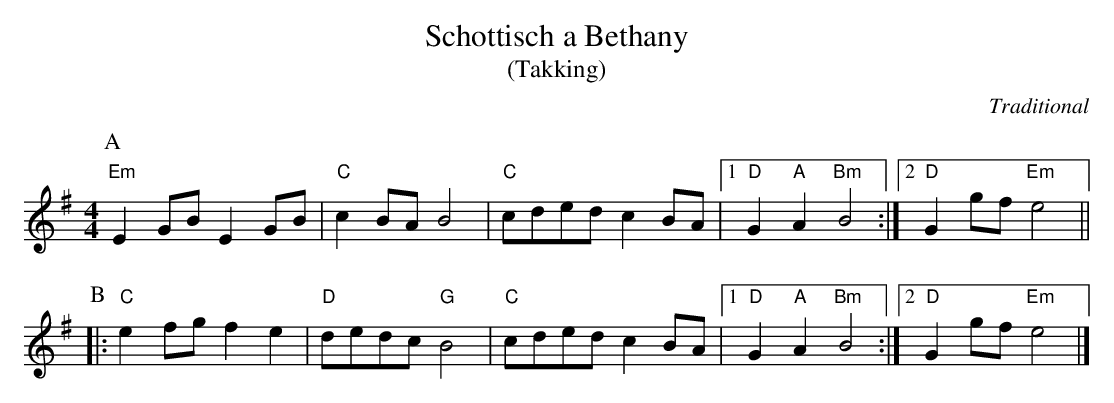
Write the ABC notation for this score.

X:1
T:Schottisch a Bethany
T:(Takking)
C:Traditional
M:4/4
L:1/8
K:E minor
P:A
"Em"E2 GB E2 GB | "C"c2 BA B4 | "C"cded c2 BA |1 "D"G2 "A"A2 "Bm"B4 :|2\
"D"G2 gf "Em"e4 ||
P:B
|: "C"e2 fg f2 e2 | "D"dedc "G"B4 | "C"cded c2 BA |1 \
"D"G2 "A"A2 "Bm"B4 :|2 "D"G2 gf "Em"e4 |]
